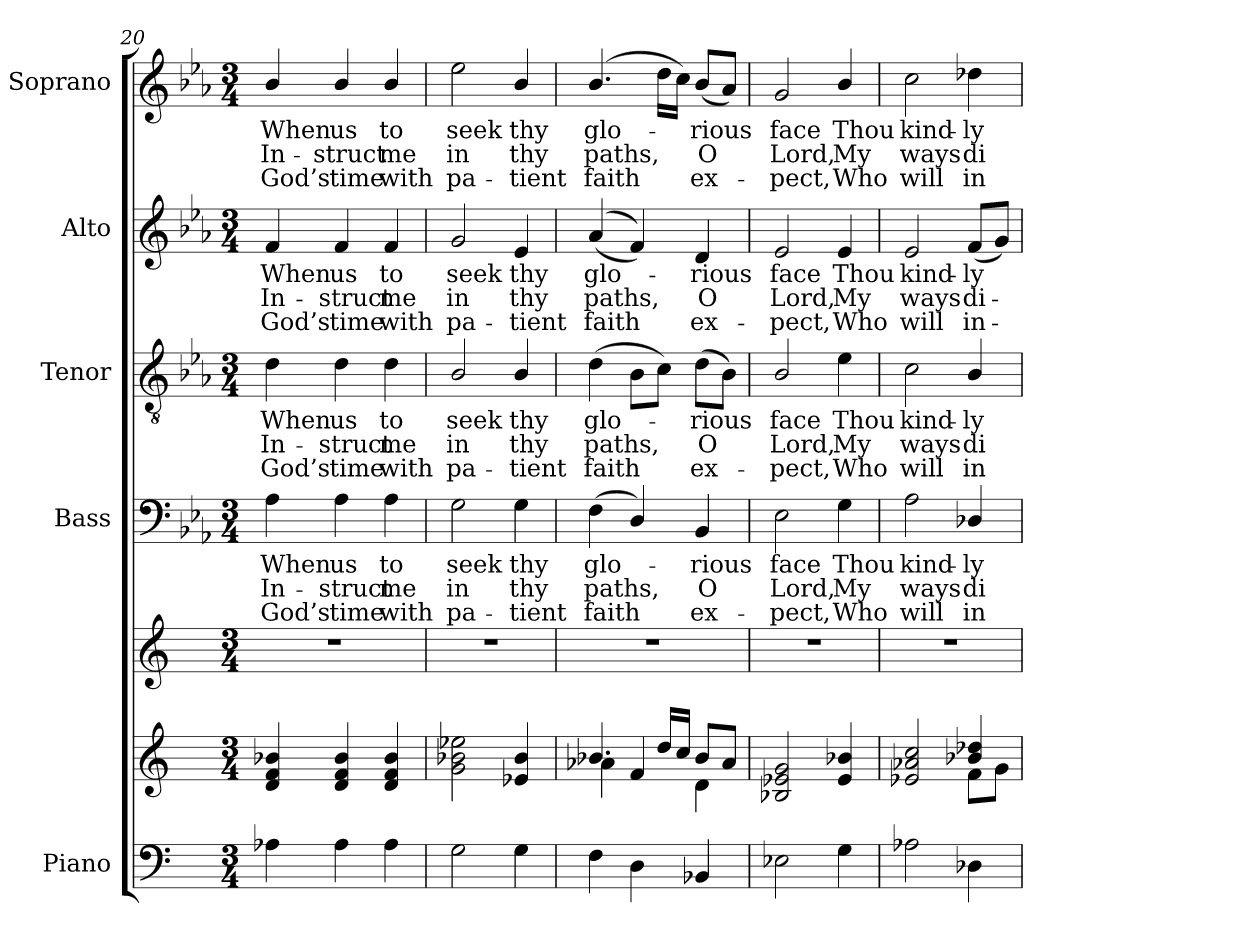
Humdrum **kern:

**kern	**kern	**kern	**kern	**text	**text	**text	**kern	**text	**text	**text	**kern	**text	**text	**text	**kern	**text	**text	**text
*part5	*part5	*part5	*part4	*part4	*part4	*part4	*part3	*part3	*part3	*part3	*part2	*part2	*part2	*part2	*part1	*part1	*part1	*part1
*staff7	*staff6	*staff5	*staff4	*staff4	*staff4	*staff4	*staff3	*staff3	*staff3	*staff3	*staff2	*staff2	*staff2	*staff2	*staff1	*staff1	*staff1	*staff1
*I"Piano	*	*	*I"Bass	*	*	*	*I"Tenor	*	*	*	*I"Alto	*	*	*	*I"Soprano	*	*	*
*I'Pno.	*	*	*I'B.	*	*	*	*I'T.	*	*	*	*I'A.	*	*	*	*I'S.	*	*	*
!!LO:PB:g=z
*clefF4	*clefG2	*clefG2	*clefF4	*	*	*	*clefGv2	*	*	*	*clefG2	*	*	*	*clefG2	*	*	*
*	*	*	*	*	*	*	*ITrd7c12	*	*	*	*	*	*	*	*	*	*	*
*k[]	*k[]	*k[]	*k[b-e-a-]	*	*	*	*k[b-e-a-]	*	*	*	*k[b-e-a-]	*	*	*	*k[b-e-a-]	*	*	*
*C:	*C:	*C:	*E-:	*	*	*	*E-:	*	*	*	*E-:	*	*	*	*E-:	*	*	*
*M3/4	*M3/4	*M3/4	*M3/4	*	*	*	*M3/4	*	*	*	*M3/4	*	*	*	*M3/4	*	*	*
=20	=20	=20	=20	=20	=20	=20	=20	=20	=20	=20	=20	=20	=20	=20	=20	=20	=20	=20
!	!	!LO:N:vis=1	!	!	!	!	!	!	!	!	!	!	!	!	!	!	!	!
!	!	!	!	!LO:LY:b:color=#000000	!LO:LY:b:color=#000000	!LO:LY:b:color=#000000	!	!	!	!	!	!	!	!	!	!	!	!
!	!	!	!	!	!	!	!	!LO:LY:b:color=#000000	!LO:LY:b:color=#000000	!LO:LY:b:color=#000000	!	!	!	!	!	!	!	!
!	!	!	!	!	!	!	!	!	!	!	!	!LO:LY:b:color=#000000	!LO:LY:b:color=#000000	!LO:LY:b:color=#000000	!	!	!	!
!	!	!	!	!	!	!	!	!	!	!	!	!	!	!	!	!LO:LY:b:color=#000000	!LO:LY:b:color=#000000	!LO:LY:b:color=#000000
4A-i\	4di/ 4fi 4b-i	2.r	4A-i\	When	In-	God’s	4Di\	When	In-	God’s	4fi/	When	In-	God’s	4b-i/	When	In-	God’s
!	!	!	!	!LO:LY:b:color=#000000	!LO:LY:b:color=#000000	!LO:LY:b:color=#000000	!	!	!	!	!	!	!	!	!	!	!	!
!	!	!	!	!	!	!	!	!LO:LY:b:color=#000000	!LO:LY:b:color=#000000	!LO:LY:b:color=#000000	!	!	!	!	!	!	!	!
!	!	!	!	!	!	!	!	!	!	!	!	!LO:LY:b:color=#000000	!LO:LY:b:color=#000000	!LO:LY:b:color=#000000	!	!	!	!
!	!	!	!	!	!	!	!	!	!	!	!	!	!	!	!	!LO:LY:b:color=#000000	!LO:LY:b:color=#000000	!LO:LY:b:color=#000000
4A-i\	4di/ 4fi 4b-i	.	4A-i\	us	-struct	time	4Di\	us	-struct	time	4fi/	us	-struct	time	4b-i/	us	-struct	time
!	!	!	!	!LO:LY:b:color=#000000	!LO:LY:b:color=#000000	!LO:LY:b:color=#000000	!	!	!	!	!	!	!	!	!	!	!	!
!	!	!	!	!	!	!	!	!LO:LY:b:color=#000000	!LO:LY:b:color=#000000	!LO:LY:b:color=#000000	!	!	!	!	!	!	!	!
!	!	!	!	!	!	!	!	!	!	!	!	!LO:LY:b:color=#000000	!LO:LY:b:color=#000000	!LO:LY:b:color=#000000	!	!	!	!
!	!	!	!	!	!	!	!	!	!	!	!	!	!	!	!	!LO:LY:b:color=#000000	!LO:LY:b:color=#000000	!LO:LY:b:color=#000000
4A-i\	4di/ 4fi 4b-i	.	4A-i\	to	me	with	4Di\	to	me	with	4fi/	to	me	with	4b-i/	to	me	with
=21	=21	=21	=21	=21	=21	=21	=21	=21	=21	=21	=21	=21	=21	=21	=21	=21	=21	=21
!	!	!LO:N:vis=1	!	!	!	!	!	!	!	!	!	!	!	!	!	!	!	!
!	!	!	!	!LO:LY:b:color=#000000	!LO:LY:b:color=#000000	!LO:LY:b:color=#000000	!	!	!	!	!	!	!	!	!	!	!	!
!	!	!	!	!	!	!	!	!LO:LY:b:color=#000000	!LO:LY:b:color=#000000	!LO:LY:b:color=#000000	!	!	!	!	!	!	!	!
!	!	!	!	!	!	!	!	!	!	!	!	!LO:LY:b:color=#000000	!LO:LY:b:color=#000000	!LO:LY:b:color=#000000	!	!	!	!
!	!	!	!	!	!	!	!	!	!	!	!	!	!	!	!	!LO:LY:b:color=#000000	!LO:LY:b:color=#000000	!LO:LY:b:color=#000000
2Gi\	2gi\ 2b-i 2ee-i	2.r	2Gi\	seek	in	pa-	2BB-i/	seek	in	pa-	2gi/	seek	in	pa-	2ee-i\	seek	in	pa-
!	!	!	!	!LO:LY:b:color=#000000	!LO:LY:b:color=#000000	!LO:LY:b:color=#000000	!	!	!	!	!	!	!	!	!	!	!	!
!	!	!	!	!	!	!	!	!LO:LY:b:color=#000000	!LO:LY:b:color=#000000	!LO:LY:b:color=#000000	!	!	!	!	!	!	!	!
!	!	!	!	!	!	!	!	!	!	!	!	!LO:LY:b:color=#000000	!LO:LY:b:color=#000000	!LO:LY:b:color=#000000	!	!	!	!
!	!	!	!	!	!	!	!	!	!	!	!	!	!	!	!	!LO:LY:b:color=#000000	!LO:LY:b:color=#000000	!LO:LY:b:color=#000000
4Gi\	4e-i/ 4b-i	.	4Gi\	thy	thy	-tient	4BB-i/	thy	thy	-tient	4e-i/	thy	thy	-tient	4b-i/	thy	thy	-tient
=22	=22	=22	=22	=22	=22	=22	=22	=22	=22	=22	=22	=22	=22	=22	=22	=22	=22	=22
*	*^	*	*	*	*	*	*	*	*	*	*	*	*	*	*	*	*	*
!	!	!	!LO:N:vis=1	!	!	!	!	!	!	!	!	!	!	!	!	!	!	!	!
!	!	!	!	!	!LO:LY:b:color=#000000	!LO:LY:b:color=#000000	!LO:LY:b:color=#000000	!	!	!	!	!	!	!	!	!	!	!	!
!	!	!	!	!	!	!	!	!	!LO:LY:b:color=#000000	!LO:LY:b:color=#000000	!LO:LY:b:color=#000000	!	!	!	!	!	!	!	!
!	!	!	!	!	!	!	!	!	!	!	!	!	!LO:LY:b:color=#000000	!LO:LY:b:color=#000000	!LO:LY:b:color=#000000	!	!	!	!
!	!	!	!	!	!	!	!	!	!	!	!	!	!	!	!	!	!LO:LY:b:color=#000000	!LO:LY:b:color=#000000	!LO:LY:b:color=#000000
4Fi\	4.b-i/	4a-i\	2.r	(4Fi\	glo-	paths,	faith	(4Di\	glo-	paths,	faith	((4a-i/	glo-	paths,	faith	(4.b-i/	glo-	paths,	faith
4Di\	.	4fi/	.	4Di/)	.	.	.	8BB-i\L	.	.	.	4fi/))	.	.	.	.	.	.	.
.	16ddi/LL	.	.	.	.	.	.	8Ci\J)	.	.	.	.	.	.	.	16ddi\LL	.	.	.
.	16cci/JJ	.	.	.	.	.	.	.	.	.	.	.	.	.	.	16cci\JJ)	.	.	.
!	!	!	!	!	!LO:LY:b:color=#000000	!LO:LY:b:color=#000000	!LO:LY:b:color=#000000	!	!	!	!	!	!	!	!	!	!	!	!
!	!	!	!	!	!	!	!	!	!LO:LY:b:color=#000000	!LO:LY:b:color=#000000	!LO:LY:b:color=#000000	!	!	!	!	!	!	!	!
!	!	!	!	!	!	!	!	!	!	!	!	!	!LO:LY:b:color=#000000	!LO:LY:b:color=#000000	!LO:LY:b:color=#000000	!	!	!	!
!	!	!	!	!	!	!	!	!	!	!	!	!	!	!	!	!	!LO:LY:b:color=#000000	!LO:LY:b:color=#000000	!LO:LY:b:color=#000000
4BB-i/	8b-i/L	4di\	.	4BB-i/	-rious	O	ex-	(8Di\L	-rious	O	ex-	4di/	-rious	O	ex-	(8b-i/L	-rious	O	ex-
.	8a-i/J	.	.	.	.	.	.	8BB-i\J)	.	.	.	.	.	.	.	8a-i/J)	.	.	.
*	*v	*v	*	*	*	*	*	*	*	*	*	*	*	*	*	*	*	*	*
=23	=23	=23	=23	=23	=23	=23	=23	=23	=23	=23	=23	=23	=23	=23	=23	=23	=23	=23
!	!	!LO:N:vis=1	!	!	!	!	!	!	!	!	!	!	!	!	!	!	!	!
!	!	!	!	!LO:LY:b:color=#000000	!LO:LY:b:color=#000000	!LO:LY:b:color=#000000	!	!	!	!	!	!	!	!	!	!	!	!
!	!	!	!	!	!	!	!	!LO:LY:b:color=#000000	!LO:LY:b:color=#000000	!LO:LY:b:color=#000000	!	!	!	!	!	!	!	!
!	!	!	!	!	!	!	!	!	!	!	!	!LO:LY:b:color=#000000	!LO:LY:b:color=#000000	!LO:LY:b:color=#000000	!	!	!	!
!	!	!	!	!	!	!	!	!	!	!	!	!	!	!	!	!LO:LY:b:color=#000000	!LO:LY:b:color=#000000	!LO:LY:b:color=#000000
2E-i\	2B-i/ 2e-i 2gi	2.r	2E-i\	face	Lord,	-pect,	2BB-i/	face	Lord,	-pect,	2e-i/	face	Lord,	-pect,	2gi/	face	Lord,	-pect,
!	!	!	!	!LO:LY:b:color=#000000	!LO:LY:b:color=#000000	!LO:LY:b:color=#000000	!	!	!	!	!	!	!	!	!	!	!	!
!	!	!	!	!	!	!	!	!LO:LY:b:color=#000000	!LO:LY:b:color=#000000	!LO:LY:b:color=#000000	!	!	!	!	!	!	!	!
!	!	!	!	!	!	!	!	!	!	!	!	!LO:LY:b:color=#000000	!LO:LY:b:color=#000000	!LO:LY:b:color=#000000	!	!	!	!
!	!	!	!	!	!	!	!	!	!	!	!	!	!	!	!	!LO:LY:b:color=#000000	!LO:LY:b:color=#000000	!LO:LY:b:color=#000000
4Gi\	4e-i/ 4b-i	.	4Gi\	Thou	My	Who	4E-i\	Thou	My	Who	4e-i/	Thou	My	Who	4b-i/	Thou	My	Who
=24	=24	=24	=24	=24	=24	=24	=24	=24	=24	=24	=24	=24	=24	=24	=24	=24	=24	=24
*	*^	*	*	*	*	*	*	*	*	*	*	*	*	*	*	*	*	*
!	!	!	!LO:N:vis=1	!	!	!	!	!	!	!	!	!	!	!	!	!	!	!	!
!	!	!	!	!	!LO:LY:b:color=#000000	!LO:LY:b:color=#000000	!LO:LY:b:color=#000000	!	!	!	!	!	!	!	!	!	!	!	!
!	!	!	!	!	!	!	!	!	!LO:LY:b:color=#000000	!LO:LY:b:color=#000000	!LO:LY:b:color=#000000	!	!	!	!	!	!	!	!
!	!	!	!	!	!	!	!	!	!	!	!	!	!LO:LY:b:color=#000000	!LO:LY:b:color=#000000	!LO:LY:b:color=#000000	!	!	!	!
!	!	!	!	!	!	!	!	!	!	!	!	!	!	!	!	!	!LO:LY:b:color=#000000	!LO:LY:b:color=#000000	!LO:LY:b:color=#000000
2A-i\	2e-i/ 2a-i 2cci	2ryy	2.r	2A-i\	kind-	ways	will	2Ci\	kind-	ways	will	2e-i/	kind-	ways	will	2cci\	kind-	ways	will
!	!	!	!	!	!LO:LY:b:color=#000000	!LO:LY:b:color=#000000	!LO:LY:b:color=#000000	!	!	!	!	!	!	!	!	!	!	!	!
!	!	!	!	!	!	!	!	!	!LO:LY:b:color=#000000	!LO:LY:b:color=#000000	!LO:LY:b:color=#000000	!	!	!	!	!	!	!	!
!	!	!	!	!	!	!	!	!	!	!	!	!	!LO:LY:b:color=#000000	!LO:LY:b:color=#000000	!LO:LY:b:color=#000000	!	!	!	!
!	!	!	!	!	!	!	!	!	!	!	!	!	!	!	!	!	!LO:LY:b:color=#000000	!LO:LY:b:color=#000000	!LO:LY:b:color=#000000
4D-Xi\	4b-i/ 4dd-Xi	8fi\L	.	4D-Xi/	-ly	di-	in-	4BB-i/	-ly	di-	in-	(8fi/L	-ly	di-	in-	4dd-Xi\	-ly	di-	in-
.	.	8gi\J	.	.	.	.	.	.	.	.	.	8gi/J)	.	.	.	.	.	.	.
*	*v	*v	*	*	*	*	*	*	*	*	*	*	*	*	*	*	*	*	*
=	=	=	=	=	=	=	=	=	=	=	=	=	=	=	=	=	=	=
*-	*-	*-	*-	*-	*-	*-	*-	*-	*-	*-	*-	*-	*-	*-	*-	*-	*-	*-
